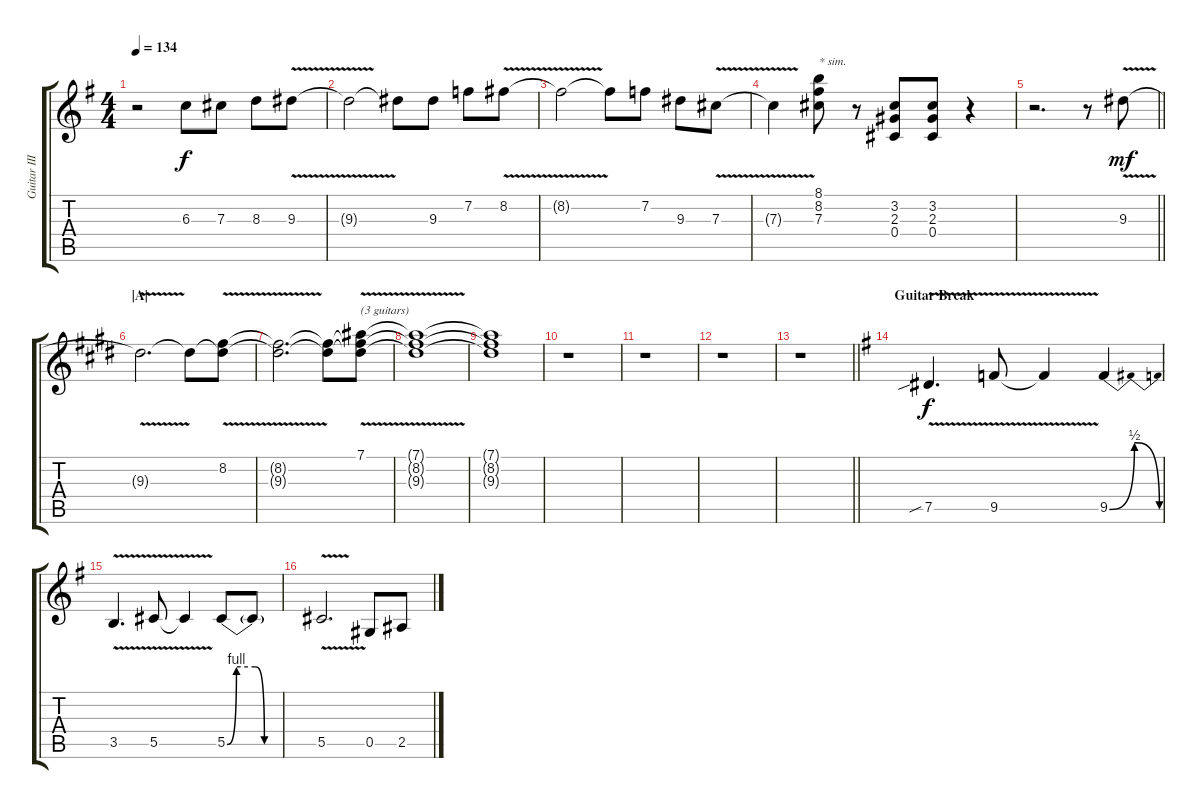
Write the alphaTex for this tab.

\track ("Guitar III (left)" "Guitar III") {instrument distortionguitar}
\staff {score tabs}
\tuning (Eb4 Bb3 Gb3 Db3 Ab2 Eb2) {hide}
\ts (4 4)
\tempo 134
\clef g2
\ks eminor
r.2{dy f} 6.3.8 7.3.8 8.3.8 9.3{v}.8 |
9.3{t}.2 9.3{t}.8 9.3.8 7.2.8 8.2{v}.8 |
8.2{t}.2 8.2{t}.8 7.2.8 9.3.8 7.3{v}.8 |
7.3{t}.4 (8.1 8.2 7.3).8{txt "* sim."} r.8 (3.2 2.3 0.4).8 (3.2 2.3 0.4).8 r.4 |
\barLineRight lightlight
r.2{d} r.8 9.3{v}.8{dy mf} |
\section ("" "|A|")
\ks e
9.3{t}.2{d} 9.3{t}.8 (8.2{v} 9.3{t}).8 |
(8.2{t} 9.3{t}).2{d} (8.2{t} 9.3{t}).8 (7.1{v} 8.2{t} 9.3{t}).8{txt "(3 guitars)"} |
(7.1{t} 8.2{t} 9.3{t}).1 |
(7.1{t} 8.2{t} 9.3{t}).1 |
r.1 |
r.1 |
r.1 |
\barLineRight lightlight
r.1 |
\section ("" "Guitar Break")
\ks eminor
7.5{v sib}.4{d dy f} 9.5{v}.8 9.5{t}.4 9.5{be (bendrelease 0 0 20 2 50 2 60 0)}.4 |
3.5{v}.4{d} 5.5{v}.8 5.5{t}.4 5.5{be (custom 0 0 10 4 30 4 40 0 60 0)}.8 5.5{t}.8 |
5.5{v}.2{d} 0.5.8 2.5.8
